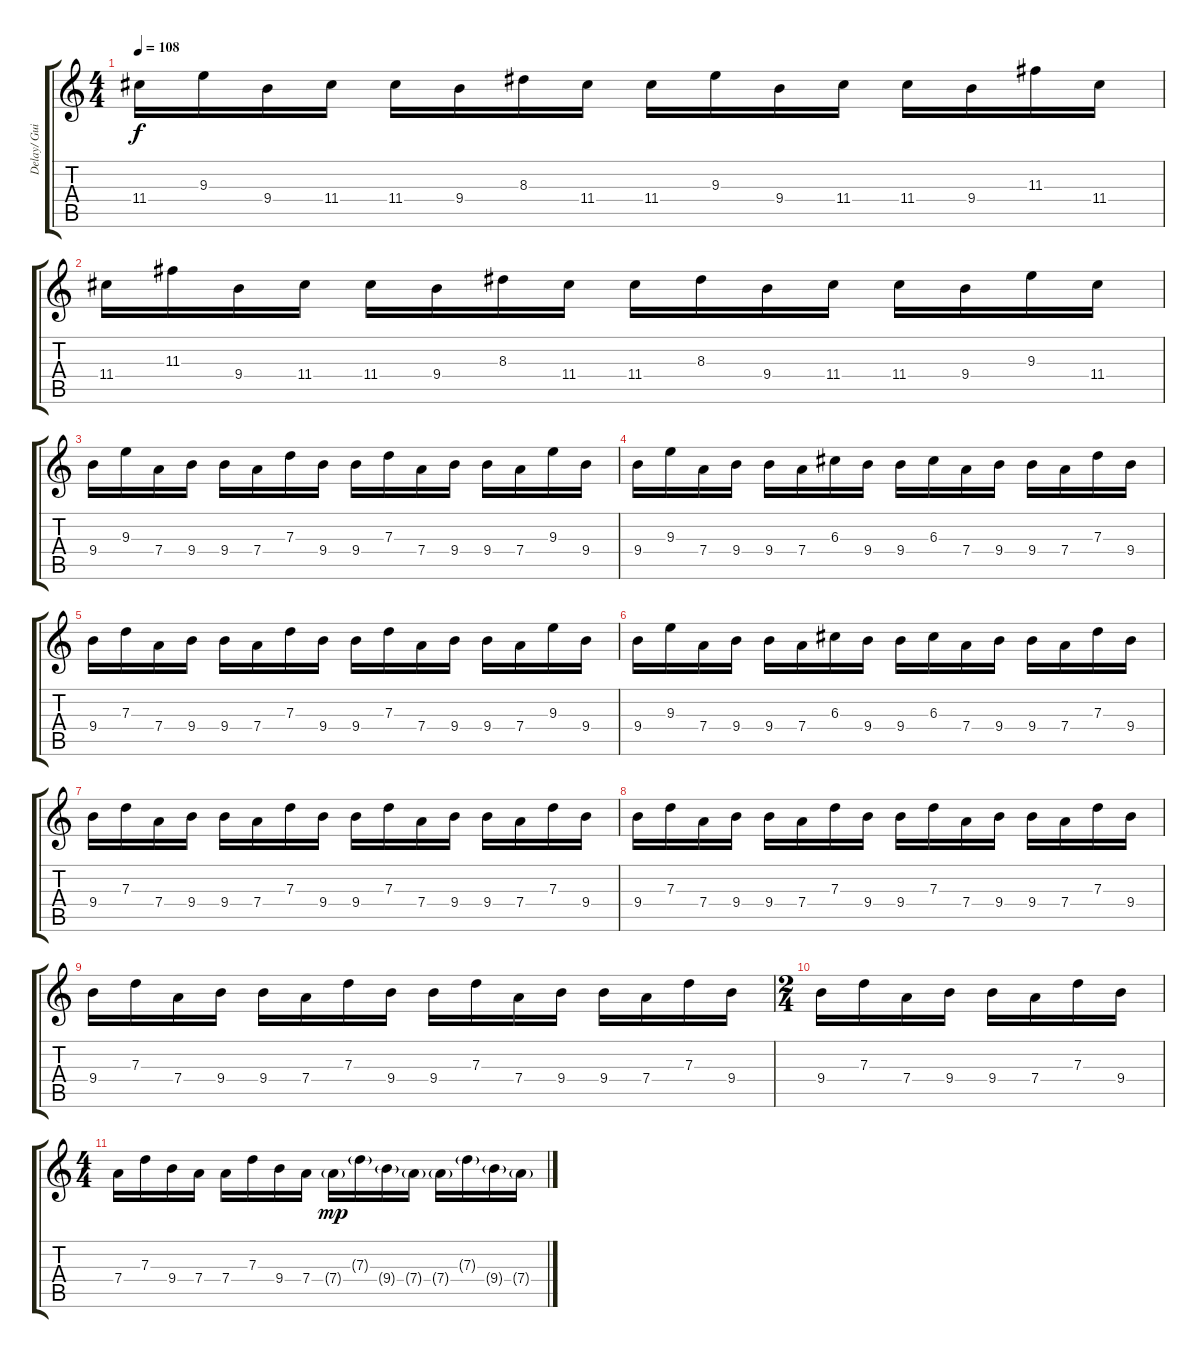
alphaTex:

\track ("Delay/ Guitar 2" "Delay/ Gui") {instrument electricguitarjazz}
\staff {score tabs}
\tuning (E4 B3 G3 D3 A2 E2) {hide}
\ts (4 4)
\tempo 108
\clef g2
\ks c
11.4.16{dy f} 9.3.16 9.4.16 11.4.16 11.4.16 9.4.16 8.3.16 11.4.16 11.4.16 9.3.16 9.4.16 11.4.16 11.4.16 9.4.16 11.3.16 11.4.16 |
11.4.16 11.3.16 9.4.16 11.4.16 11.4.16 9.4.16 8.3.16 11.4.16 11.4.16 8.3.16 9.4.16 11.4.16 11.4.16 9.4.16 9.3.16 11.4.16 |
9.4.16 9.3.16 7.4.16 9.4.16 9.4.16 7.4.16 7.3.16 9.4.16 9.4.16 7.3.16 7.4.16 9.4.16 9.4.16 7.4.16 9.3.16 9.4.16 |
9.4.16 9.3.16 7.4.16 9.4.16 9.4.16 7.4.16 6.3.16 9.4.16 9.4.16 6.3.16 7.4.16 9.4.16 9.4.16 7.4.16 7.3.16 9.4.16 |
9.4.16 7.3.16 7.4.16 9.4.16 9.4.16 7.4.16 7.3.16 9.4.16 9.4.16 7.3.16 7.4.16 9.4.16 9.4.16 7.4.16 9.3.16 9.4.16 |
9.4.16 9.3.16 7.4.16 9.4.16 9.4.16 7.4.16 6.3.16 9.4.16 9.4.16 6.3.16 7.4.16 9.4.16 9.4.16 7.4.16 7.3.16 9.4.16 |
9.4.16 7.3.16 7.4.16 9.4.16 9.4.16 7.4.16 7.3.16 9.4.16 9.4.16 7.3.16 7.4.16 9.4.16 9.4.16 7.4.16 7.3.16 9.4.16 |
9.4.16 7.3.16 7.4.16 9.4.16 9.4.16 7.4.16 7.3.16 9.4.16 9.4.16 7.3.16 7.4.16 9.4.16 9.4.16 7.4.16 7.3.16 9.4.16 |
9.4.16 7.3.16 7.4.16 9.4.16 9.4.16 7.4.16 7.3.16 9.4.16 9.4.16 7.3.16 7.4.16 9.4.16 9.4.16 7.4.16 7.3.16 9.4.16 |
\ts (2 4)
9.4.16 7.3.16 7.4.16 9.4.16 9.4.16 7.4.16 7.3.16 9.4.16 |
\ts (4 4)
7.4.16 7.3.16 9.4.16 7.4.16 7.4.16{volume 8} 7.3.16 9.4.16 7.4.16 7.4{g}.16{dy mp} 7.3{g}.16 9.4{g}.16 7.4{g}.16 7.4{g}.16{volume 4} 7.3{g}.16 9.4{g}.16 7.4{g}.16
